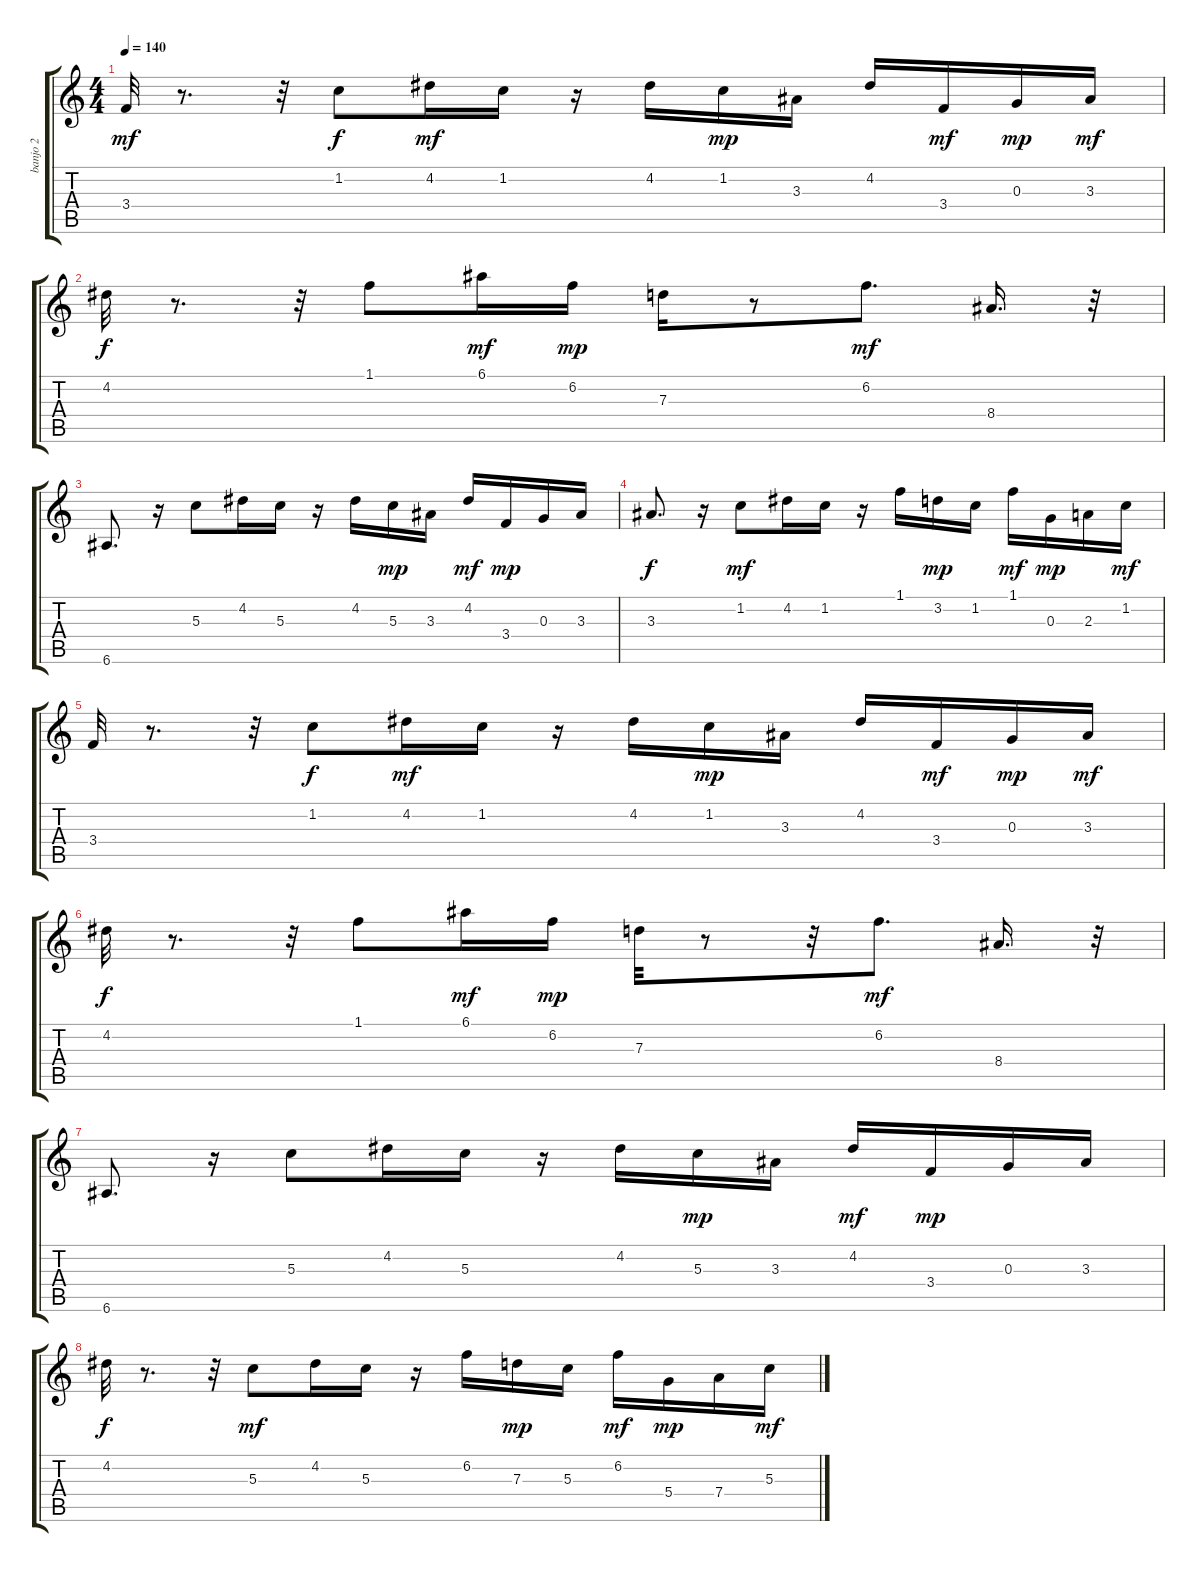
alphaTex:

\track ("banjo 2" "banjo 2") {instrument banjo}
\staff {score tabs}
\tuning (E4 B3 G3 D3 A2 E2) {hide}
\displaytranspose 12
\ts (4 4)
\tempo 140
\clef g2
\ks c
3.4.32{dy mf} r.8{d} r.32 1.2.8{dy f} 4.2.16{dy mf} 1.2.16 r.16 4.2.16 1.2.16{dy mp} 3.3.16 4.2.16 3.4.16{dy mf} 0.3.16{dy mp} 3.3.16{dy mf} |
4.2.32{dy f} r.8{d} r.32 1.1.8 6.1.16{dy mf} 6.2.16{dy mp} 7.3.16 r.8 6.2.8{d dy mf} 8.4.16{d} r.32 |
6.6.8{d} r.16 5.3.8 4.2.16 5.3.16 r.16 4.2.16 5.3.16{dy mp} 3.3.16 4.2.16{dy mf} 3.4.16{dy mp} 0.3.16 3.3.16 |
3.3.8{d dy f} r.16 1.2.8{dy mf} 4.2.16 1.2.16 r.16 1.1.16 3.2.16{dy mp} 1.2.16 1.1.16{dy mf} 0.3.16{dy mp} 2.3.16 1.2.16{dy mf} |
3.4.32 r.8{d} r.32 1.2.8{dy f} 4.2.16{dy mf} 1.2.16 r.16 4.2.16 1.2.16{dy mp} 3.3.16 4.2.16 3.4.16{dy mf} 0.3.16{dy mp} 3.3.16{dy mf} |
4.2.32{dy f} r.8{d} r.32 1.1.8 6.1.16{dy mf} 6.2.16{dy mp} 7.3.32 r.8 r.32 6.2.8{d dy mf} 8.4.16{d} r.32 |
6.6.8{d} r.16 5.3.8 4.2.16 5.3.16 r.16 4.2.16 5.3.16{dy mp} 3.3.16 4.2.16{dy mf} 3.4.16{dy mp} 0.3.16 3.3.16 |
4.2.32{dy f} r.8{d} r.32 5.3.8{dy mf} 4.2.16 5.3.16 r.16 6.2.16 7.3.16{dy mp} 5.3.16 6.2.16{dy mf} 5.4.16{dy mp} 7.4.16 5.3.16{dy mf}
